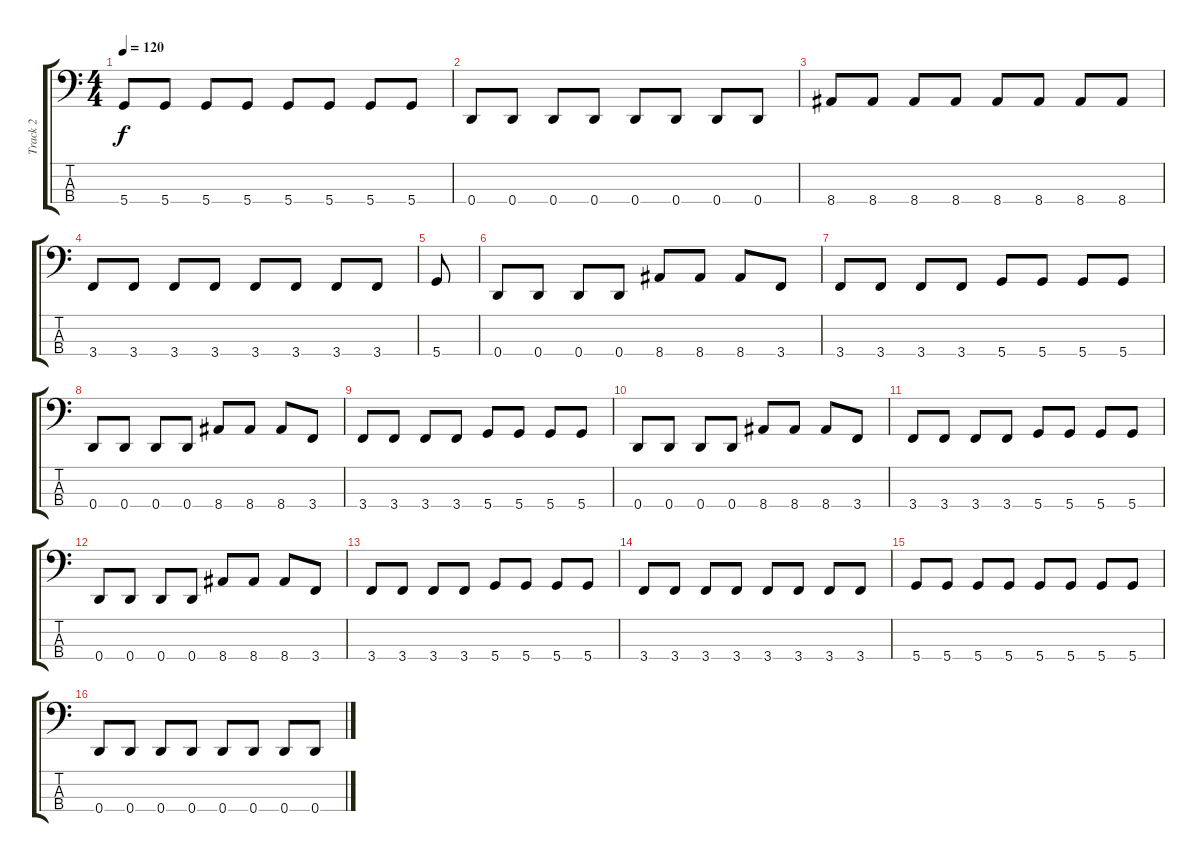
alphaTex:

\track ("Track 2" "Track 2") {instrument electricbassfinger}
\staff {score tabs}
\tuning (G2 D2 A1 D1) {hide}
\ts (4 4)
\tempo 120
\clef f4
\ks c
5.4.8{dy f} 5.4.8 5.4.8 5.4.8 5.4.8 5.4.8 5.4.8 5.4.8 |
0.4.8 0.4.8 0.4.8 0.4.8 0.4.8 0.4.8 0.4.8 0.4.8 |
8.4.8 8.4.8 8.4.8 8.4.8 8.4.8 8.4.8 8.4.8 8.4.8 |
3.4.8 3.4.8 3.4.8 3.4.8 3.4.8 3.4.8 3.4.8 3.4.8 |
5.4.8 |
0.4.8 0.4.8 0.4.8 0.4.8 8.4.8 8.4.8 8.4.8 3.4.8 |
3.4.8 3.4.8 3.4.8 3.4.8 5.4.8 5.4.8 5.4.8 5.4.8 |
0.4.8 0.4.8 0.4.8 0.4.8 8.4.8 8.4.8 8.4.8 3.4.8 |
3.4.8 3.4.8 3.4.8 3.4.8 5.4.8 5.4.8 5.4.8 5.4.8 |
0.4.8 0.4.8 0.4.8 0.4.8 8.4.8 8.4.8 8.4.8 3.4.8 |
3.4.8 3.4.8 3.4.8 3.4.8 5.4.8 5.4.8 5.4.8 5.4.8 |
0.4.8 0.4.8 0.4.8 0.4.8 8.4.8 8.4.8 8.4.8 3.4.8 |
3.4.8 3.4.8 3.4.8 3.4.8 5.4.8 5.4.8 5.4.8 5.4.8 |
3.4.8 3.4.8 3.4.8 3.4.8 3.4.8 3.4.8 3.4.8 3.4.8 |
5.4.8 5.4.8 5.4.8 5.4.8 5.4.8 5.4.8 5.4.8 5.4.8 |
0.4.8 0.4.8 0.4.8 0.4.8 0.4.8 0.4.8 0.4.8 0.4.8
